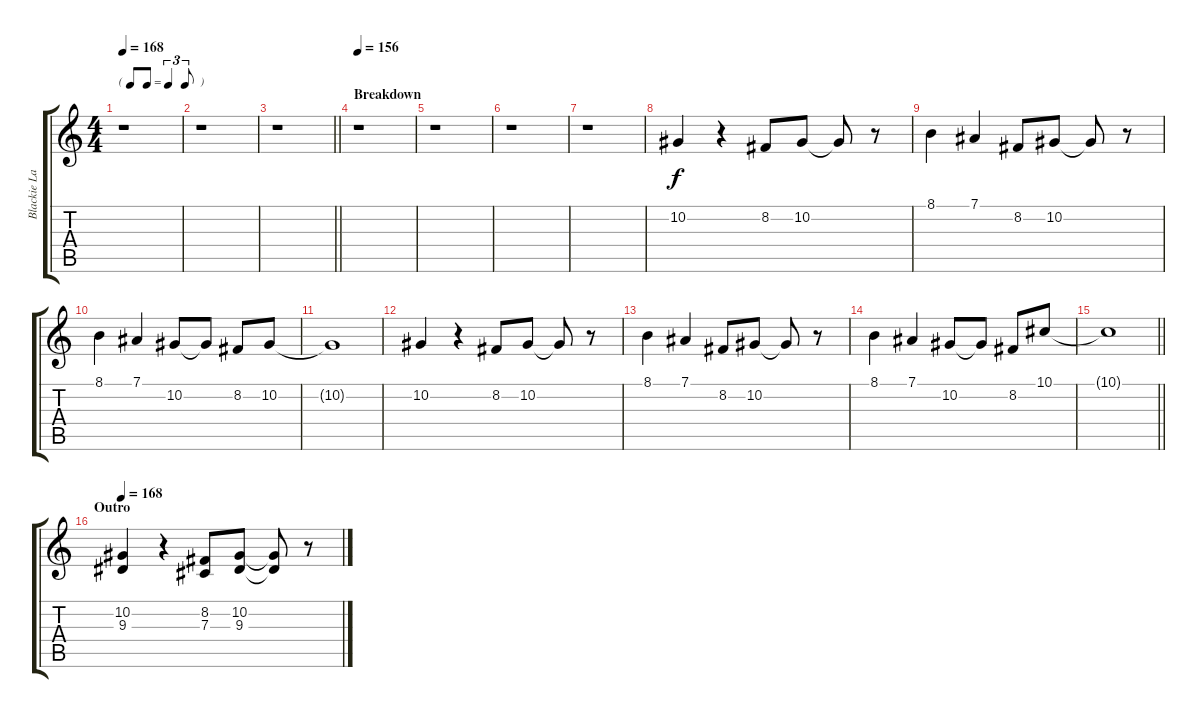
\track ("Blackie Lawless (vocals)" "Blackie La") {instrument oboe}
\staff {score tabs}
\tuning (Eb4 Bb3 Gb3 Db3 Ab2 Eb2) {hide}
\ts (4 4)
\tf triplet8th
\tempo 168
\clef g2
\ks c
r.1{dy f} |
r.1 |
\barLineRight lightlight
r.1 |
\section ("" "Breakdown")
\tempo 156
r.1 |
r.1 |
r.1 |
r.1 |
10.2.4 r.4 8.2.8 10.2.8 10.2{t}.8 r.8 |
8.1.4 7.1.4 8.2.8 10.2.8 10.2{t}.8 r.8 |
8.1.4 7.1.4 10.2.8 10.2{t}.8 8.2.8 10.2.8 |
10.2{t}.1 |
10.2.4 r.4 8.2.8 10.2.8 10.2{t}.8 r.8 |
8.1.4 7.1.4 8.2.8 10.2.8 10.2{t}.8 r.8 |
8.1.4 7.1.4 10.2.8 10.2{t}.8 8.2.8 10.1.8 |
\barLineRight lightlight
10.1{t}.1 |
\section ("" "Outro")
\tempo 168
(10.2 9.3).4 r.4 (8.2 7.3).8 (10.2 9.3).8 (10.2{t} 9.3{t}).8 r.8
